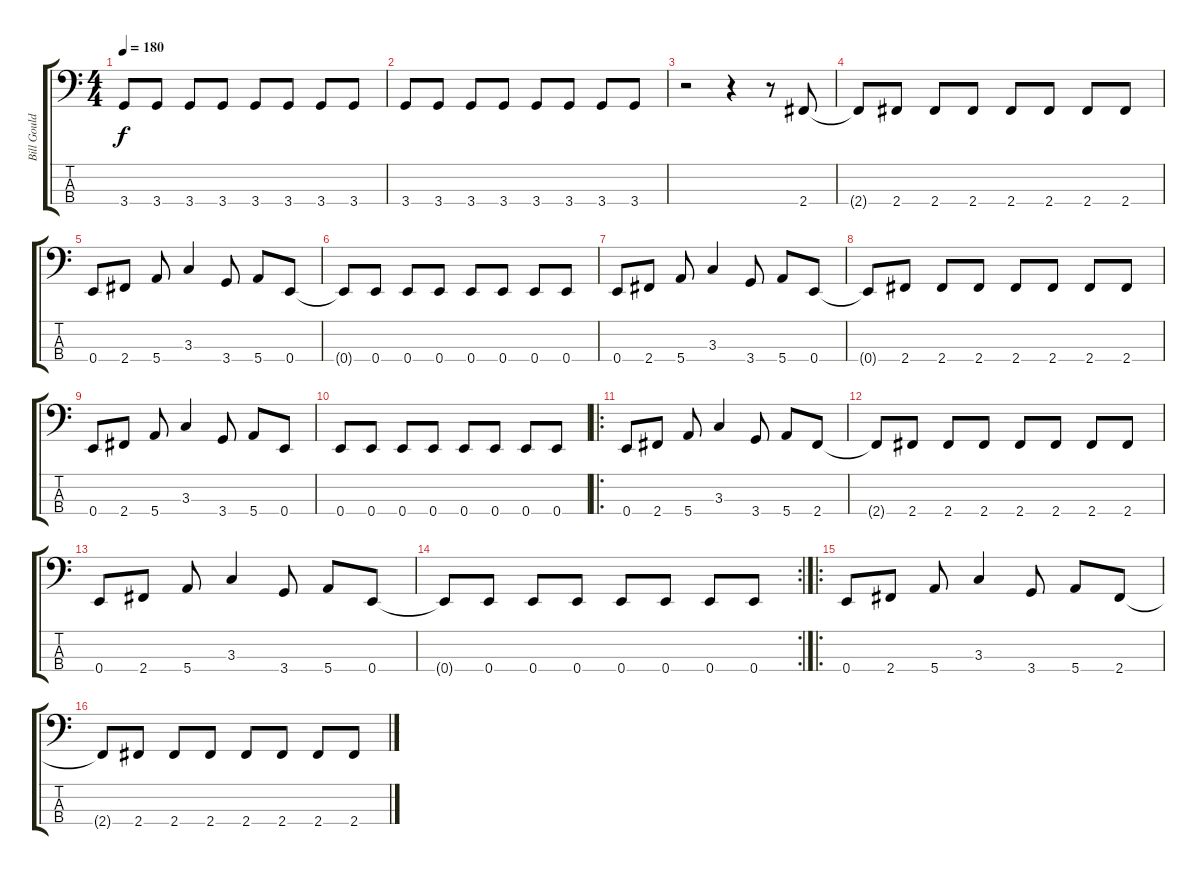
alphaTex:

\track ("Bill Gould" "Bill Gould") {instrument electricbasspick}
\staff {score tabs}
\tuning (G2 D2 A1 E1) {hide}
\ts (4 4)
\tempo 180
\clef f4
\ks c
3.4.8{dy f} 3.4.8 3.4.8 3.4.8 3.4.8 3.4.8 3.4.8 3.4.8 |
3.4.8 3.4.8 3.4.8 3.4.8 3.4.8 3.4.8 3.4.8 3.4.8 |
r.2 r.4 r.8 2.4.8 |
2.4{t}.8 2.4.8 2.4.8 2.4.8 2.4.8 2.4.8 2.4.8 2.4.8 |
0.4.8 2.4.8 5.4.8 3.3.4 3.4.8 5.4.8 0.4.8 |
0.4{t}.8 0.4.8 0.4.8 0.4.8 0.4.8 0.4.8 0.4.8 0.4.8 |
0.4.8 2.4.8 5.4.8 3.3.4 3.4.8 5.4.8 0.4.8 |
0.4{t}.8 2.4.8 2.4.8 2.4.8 2.4.8 2.4.8 2.4.8 2.4.8 |
0.4.8 2.4.8 5.4.8 3.3.4 3.4.8 5.4.8 0.4.8 |
0.4.8 0.4.8 0.4.8 0.4.8 0.4.8 0.4.8 0.4.8 0.4.8 |
\ro
0.4.8 2.4.8 5.4.8 3.3.4 3.4.8 5.4.8 2.4.8 |
2.4{t}.8 2.4.8 2.4.8 2.4.8 2.4.8 2.4.8 2.4.8 2.4.8 |
0.4.8 2.4.8 5.4.8 3.3.4 3.4.8 5.4.8 0.4.8 |
\rc 2
0.4{t}.8 0.4.8 0.4.8 0.4.8 0.4.8 0.4.8 0.4.8 0.4.8 |
\ro
0.4.8 2.4.8 5.4.8 3.3.4 3.4.8 5.4.8 2.4.8 |
2.4{t}.8 2.4.8 2.4.8 2.4.8 2.4.8 2.4.8 2.4.8 2.4.8
